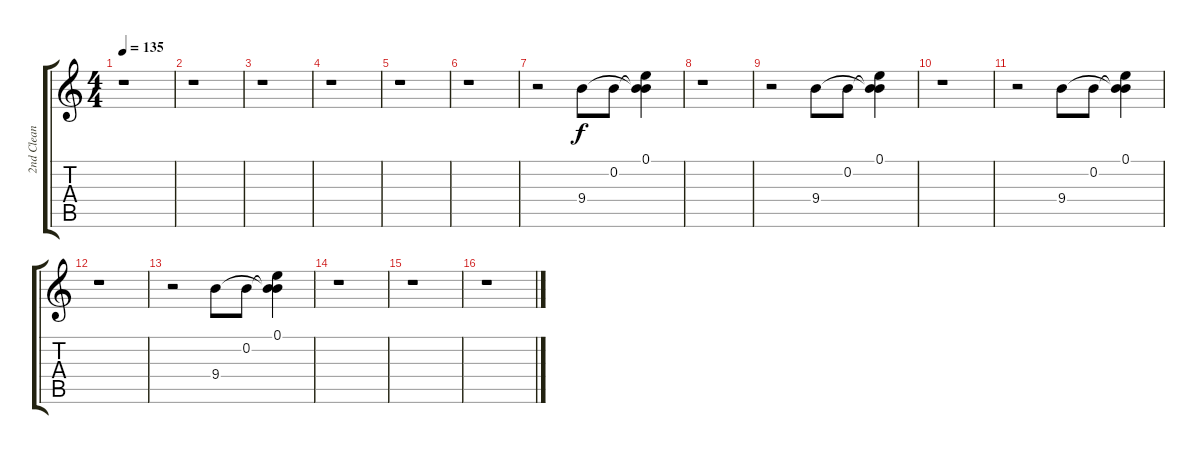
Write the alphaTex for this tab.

\track ("2nd Clean Rhythm" "2nd Clean ") {instrument acousticguitarsteel}
\staff {score tabs}
\tuning (E4 B3 G3 D3 A2 E2) {hide}
\ts (4 4)
\tempo 135
\clef g2
\ks c
r.1{dy f} |
r.1 |
r.1 |
r.1 |
r.1 |
r.1 |
r.2 9.4.8 0.2.8 (0.1 0.2{t} 9.4{t}).4 |
r.1 |
r.2 9.4.8 0.2.8 (0.1 0.2{t} 9.4{t}).4 |
r.1 |
r.2 9.4.8 0.2.8 (0.1 0.2{t} 9.4{t}).4 |
r.1 |
r.2 9.4.8 0.2.8 (0.1 0.2{t} 9.4{t}).4 |
r.1 |
r.1 |
r.1
